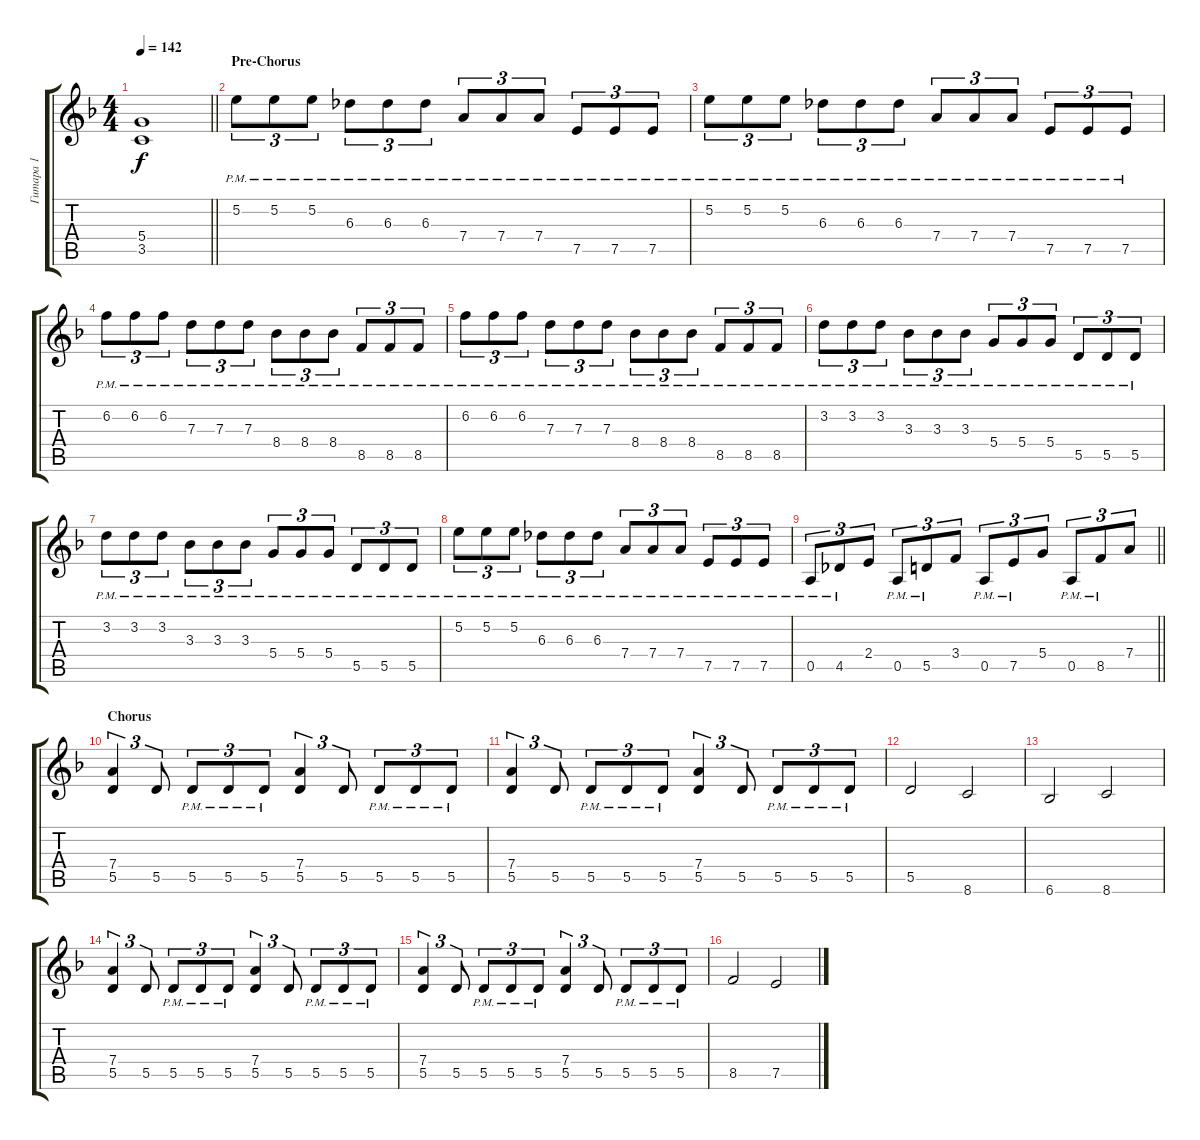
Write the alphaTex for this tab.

\track ("Гитара 1" "Гитара 1") {instrument distortionguitar}
\staff {score tabs}
\tuning (E4 B3 G3 D3 A2 E2) {hide}
\ts (4 4)
\tempo 142
\clef g2
\barLineRight lightlight
\ks dminor
(5.4 3.5).1{dy f} |
\section ("" "Pre-Chorus")
5.2{pm}.8{tu (3 2)} 5.2{pm}.8{tu (3 2)} 5.2{pm}.8{tu (3 2)} 6.3{pm}.8{tu (3 2)} 6.3{pm}.8{tu (3 2)} 6.3{pm}.8{tu (3 2)} 7.4{pm}.8{tu (3 2)} 7.4{pm}.8{tu (3 2)} 7.4{pm}.8{tu (3 2)} 7.5{pm}.8{tu (3 2)} 7.5{pm}.8{tu (3 2)} 7.5{pm}.8{tu (3 2)} |
5.2{pm}.8{tu (3 2)} 5.2{pm}.8{tu (3 2)} 5.2{pm}.8{tu (3 2)} 6.3{pm}.8{tu (3 2)} 6.3{pm}.8{tu (3 2)} 6.3{pm}.8{tu (3 2)} 7.4{pm}.8{tu (3 2)} 7.4{pm}.8{tu (3 2)} 7.4{pm}.8{tu (3 2)} 7.5{pm}.8{tu (3 2)} 7.5{pm}.8{tu (3 2)} 7.5{pm}.8{tu (3 2)} |
6.2{pm}.8{tu (3 2)} 6.2{pm}.8{tu (3 2)} 6.2{pm}.8{tu (3 2)} 7.3{pm}.8{tu (3 2)} 7.3{pm}.8{tu (3 2)} 7.3{pm}.8{tu (3 2)} 8.4{pm}.8{tu (3 2)} 8.4{pm}.8{tu (3 2)} 8.4{pm}.8{tu (3 2)} 8.5{pm}.8{tu (3 2)} 8.5{pm}.8{tu (3 2)} 8.5{pm}.8{tu (3 2)} |
6.2{pm}.8{tu (3 2)} 6.2{pm}.8{tu (3 2)} 6.2{pm}.8{tu (3 2)} 7.3{pm}.8{tu (3 2)} 7.3{pm}.8{tu (3 2)} 7.3{pm}.8{tu (3 2)} 8.4{pm}.8{tu (3 2)} 8.4{pm}.8{tu (3 2)} 8.4{pm}.8{tu (3 2)} 8.5{pm}.8{tu (3 2)} 8.5{pm}.8{tu (3 2)} 8.5{pm}.8{tu (3 2)} |
3.2{pm}.8{tu (3 2)} 3.2{pm}.8{tu (3 2)} 3.2{pm}.8{tu (3 2)} 3.3{pm}.8{tu (3 2)} 3.3{pm}.8{tu (3 2)} 3.3{pm}.8{tu (3 2)} 5.4{pm}.8{tu (3 2)} 5.4{pm}.8{tu (3 2)} 5.4{pm}.8{tu (3 2)} 5.5{pm}.8{tu (3 2)} 5.5{pm}.8{tu (3 2)} 5.5{pm}.8{tu (3 2)} |
3.2{pm}.8{tu (3 2)} 3.2{pm}.8{tu (3 2)} 3.2{pm}.8{tu (3 2)} 3.3{pm}.8{tu (3 2)} 3.3{pm}.8{tu (3 2)} 3.3{pm}.8{tu (3 2)} 5.4{pm}.8{tu (3 2)} 5.4{pm}.8{tu (3 2)} 5.4{pm}.8{tu (3 2)} 5.5{pm}.8{tu (3 2)} 5.5{pm}.8{tu (3 2)} 5.5{pm}.8{tu (3 2)} |
5.2{pm}.8{tu (3 2)} 5.2{pm}.8{tu (3 2)} 5.2{pm}.8{tu (3 2)} 6.3{pm}.8{tu (3 2)} 6.3{pm}.8{tu (3 2)} 6.3{pm}.8{tu (3 2)} 7.4{pm}.8{tu (3 2)} 7.4{pm}.8{tu (3 2)} 7.4{pm}.8{tu (3 2)} 7.5{pm}.8{tu (3 2)} 7.5{pm}.8{tu (3 2)} 7.5{pm}.8{tu (3 2)} |
\barLineRight lightlight
0.5{pm}.8{tu (3 2)} 4.5{pm}.8{tu (3 2)} 2.4.8{tu (3 2)} 0.5{pm}.8{tu (3 2)} 5.5{pm}.8{tu (3 2)} 3.4.8{tu (3 2)} 0.5{pm}.8{tu (3 2)} 7.5{pm}.8{tu (3 2)} 5.4.8{tu (3 2)} 0.5{pm}.8{tu (3 2)} 8.5{pm}.8{tu (3 2)} 7.4.8{tu (3 2)} |
\section ("" "Chorus")
(7.4 5.5).4{tu (3 2)} 5.5.8{tu (3 2)} 5.5{pm}.8{tu (3 2)} 5.5{pm}.8{tu (3 2)} 5.5{pm}.8{tu (3 2)} (7.4 5.5).4{tu (3 2)} 5.5.8{tu (3 2)} 5.5{pm}.8{tu (3 2)} 5.5{pm}.8{tu (3 2)} 5.5{pm}.8{tu (3 2)} |
(7.4 5.5).4{tu (3 2)} 5.5.8{tu (3 2)} 5.5{pm}.8{tu (3 2)} 5.5{pm}.8{tu (3 2)} 5.5{pm}.8{tu (3 2)} (7.4 5.5).4{tu (3 2)} 5.5.8{tu (3 2)} 5.5{pm}.8{tu (3 2)} 5.5{pm}.8{tu (3 2)} 5.5{pm}.8{tu (3 2)} |
5.5.2 8.6.2 |
6.6.2 8.6.2 |
(7.4 5.5).4{tu (3 2)} 5.5.8{tu (3 2)} 5.5{pm}.8{tu (3 2)} 5.5{pm}.8{tu (3 2)} 5.5{pm}.8{tu (3 2)} (7.4 5.5).4{tu (3 2)} 5.5.8{tu (3 2)} 5.5{pm}.8{tu (3 2)} 5.5{pm}.8{tu (3 2)} 5.5{pm}.8{tu (3 2)} |
(7.4 5.5).4{tu (3 2)} 5.5.8{tu (3 2)} 5.5{pm}.8{tu (3 2)} 5.5{pm}.8{tu (3 2)} 5.5{pm}.8{tu (3 2)} (7.4 5.5).4{tu (3 2)} 5.5.8{tu (3 2)} 5.5{pm}.8{tu (3 2)} 5.5{pm}.8{tu (3 2)} 5.5{pm}.8{tu (3 2)} |
8.5.2 7.5.2
